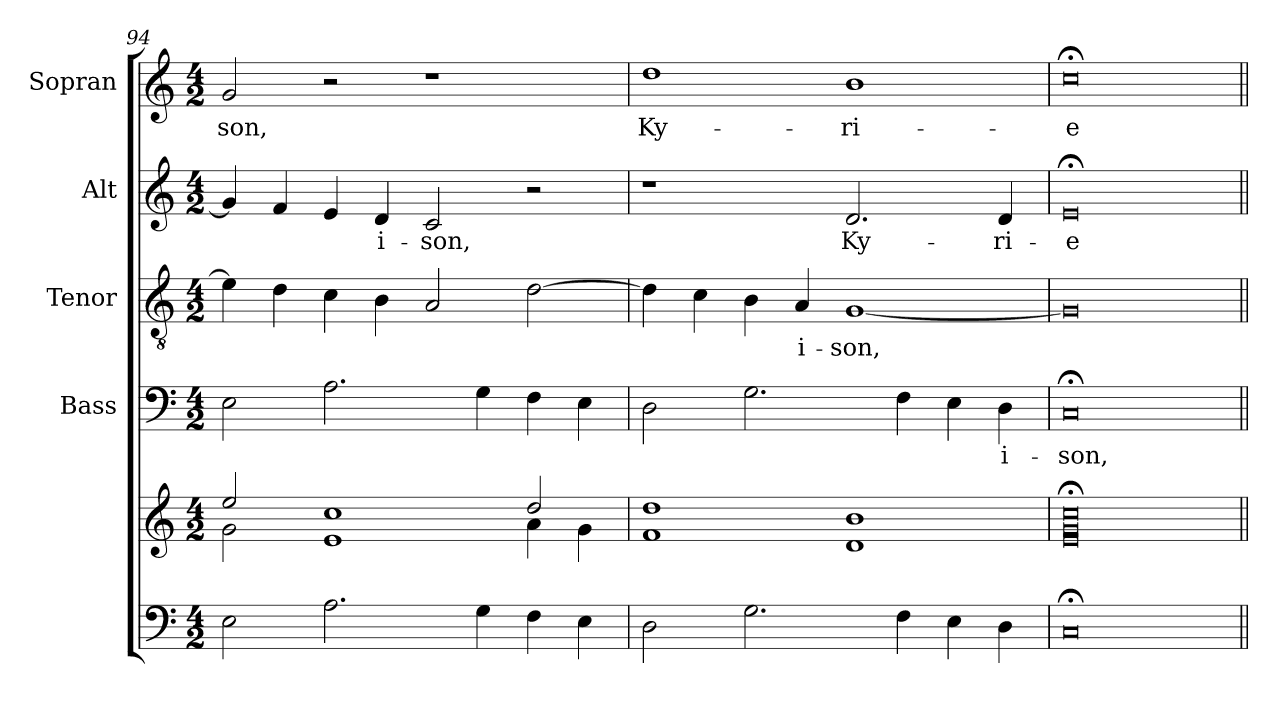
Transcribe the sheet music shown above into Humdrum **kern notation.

**kern	**kern	**kern	**text	**kern	**text	**kern	**text	**kern	**text
*part5	*part5	*part4	*part4	*part3	*part3	*part2	*part2	*part1	*part1
*staff6	*staff5	*staff4	*staff4	*staff3	*staff3	*staff2	*staff2	*staff1	*staff1
*	*	*I"Bass	*	*I"Tenor	*	*I"Alt	*	*I"Sopran	*
*	*	*I'B.	*	*I'T.	*	*I'A.	*	*I'S.	*
!!LO:PB:g=z
*clefF4	*clefG2	*clefF4	*	*clefGv2	*	*clefG2	*	*clefG2	*
*k[]	*k[]	*k[]	*	*k[]	*	*k[]	*	*k[]	*
*C:	*C:	*C:	*	*C:	*	*C:	*	*C:	*
*M4/2	*M4/2	*M4/2	*	*M4/2	*	*M4/2	*	*M4/2	*
=94	=94	=94	=94	=94	=94	=94	=94	=94	=94
*	*^	*	*	*	*	*	*	*	*
!	!	!	!	!	!	!	!	!	!	!LO:LY:b
2E\	2ee/	2g\	2E\	.	4e\]	.	4g/]	.	2g/	-son,
.	.	.	.	.	4d\	.	4f/	.	.	.
2.A\	1cc	1e	2.A\	.	4c\	.	4e/	.	2r	.
!	!	!	!	!	!	!	!	!LO:LY:b	!	!
.	.	.	.	.	4B\	.	4d/	-i-	.	.
!	!	!	!	!	!	!	!	!LO:LY:b	!	!
.	.	.	.	.	2A/	.	2c/	-son,	1r	.
4G\	.	.	4G\	.	.	.	.	.	.	.
4F\	2dd/	4a\	4F\	.	[2d\	.	2r	.	.	.
4E\	.	4g\	4E\	.	.	.	.	.	.	.
=95	=95	=95	=95	=95	=95	=95	=95	=95	=95	=95
!	!	!	!	!	!	!	!	!	!	!LO:LY:b
*	*v	*v	*	*	*	*	*	*	*	*
2D\	1f 1dd	2D\	.	4d\]	.	1r	.	1dd	Ky-
.	.	.	.	4c\	.	.	.	.	.
2.G\	.	2.G\	.	4B\	.	.	.	.	.
!	!	!	!	!	!LO:LY:b	!	!	!	!
.	.	.	.	4A/	-i-	.	.	.	.
!	!	!	!	!	!LO:LY:b	!	!LO:LY:b	!	!LO:LY:b
.	1d 1b	.	.	[1G	-son,	2.d/	Ky-	1b	-ri-
4F\	.	4F\	.	.	.	.	.	.	.
4E\	.	4E\	.	.	.	.	.	.	.
!	!	!	!LO:LY:b	!	!	!	!LO:LY:b	!	!
4D\	.	4D\	-i-	.	.	4d/	-ri-	.	.
=96	=96	=96	=96	=96	=96	=96	=96	=96	=96
!	!	!	!LO:LY:b	!	!	!	!LO:LY:b	!	!LO:LY:b
0C;<	0e;< 0g;< 0cc;<	0C;<	-son,	0G]	.	0e;<	-e	0cc;<	-e
=||	=||	=||	=||	=||	=||	=||	=||	=||	=||
*-	*-	*-	*-	*-	*-	*-	*-	*-	*-
